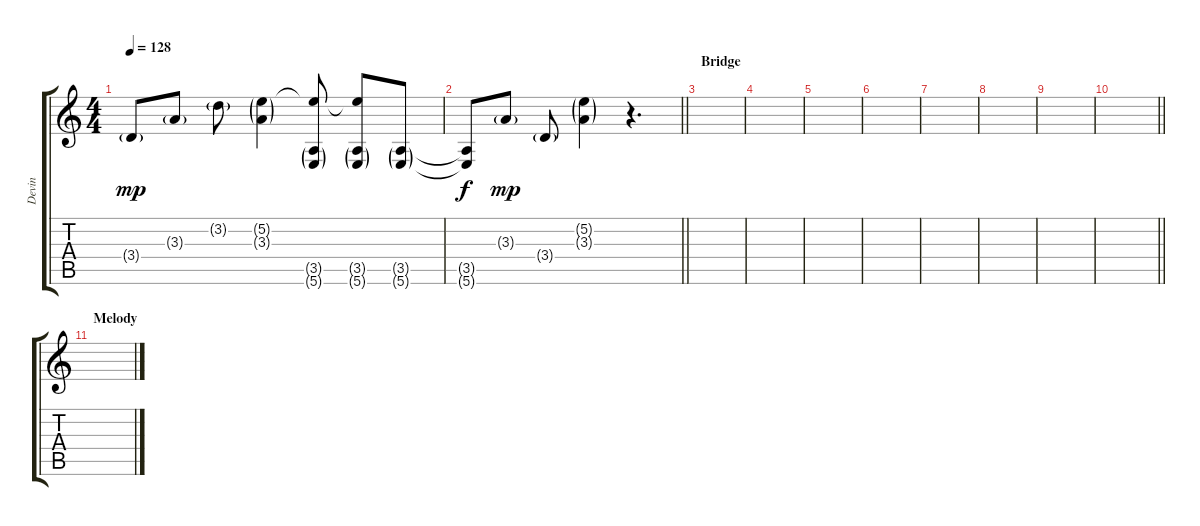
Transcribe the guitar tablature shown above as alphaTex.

\track ("Devin" "Devin") {instrument electricguitarclean}
\staff {score tabs}
\tuning (Eb4 B3 Gb3 B2 Gb2 B1) {hide}
\ts (4 4)
\tempo 128
\clef g2
\ks c
3.4{g}.8{dy mp} 3.3{g}.8 3.2{g}.8 (5.2{g} 3.3{g}).4 (5.2{t} 3.5{g} 5.6{g}).8 (5.2{t} 3.5{g} 5.6{g}).8 (3.5{g} 5.6{g}).8 |
\barLineRight lightlight
(3.5{t} 5.6{t}).8{dy f} 3.3{g}.8{dy mp} 3.4{g}.8 (5.2{g} 3.3{g}).4 r.4{d} |
\section ("" "Bridge")
|
|
|
|
|
|
|
\barLineRight lightlight
|
\section ("" "Melody")
